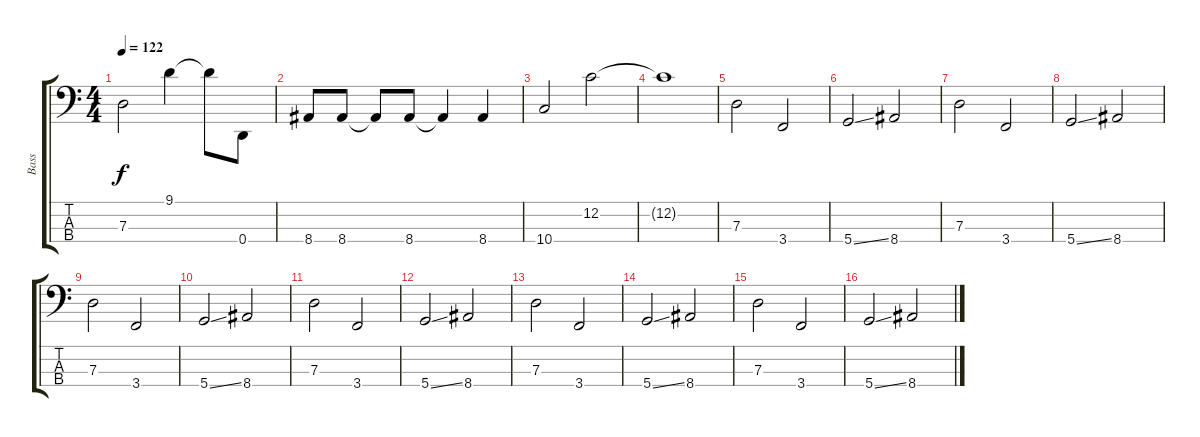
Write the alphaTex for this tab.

\track ("Bass" "Bass") {instrument electricbassfinger}
\staff {score tabs}
\tuning (F2 C2 G1 D1) {hide}
\ts (4 4)
\tempo 122
\clef f4
\ks c
7.3.2{dy f} 9.1.4 9.1{t}.8 0.4.8 |
8.4.8 8.4.8 8.4{t}.8 8.4.8 8.4{t}.4 8.4.4 |
10.4.2 12.2.2 |
12.2{t}.1 |
7.3.2 3.4.2 |
5.4{ss}.2 8.4.2 |
7.3.2 3.4.2 |
5.4{ss}.2 8.4.2 |
7.3.2 3.4.2 |
5.4{ss}.2 8.4.2 |
7.3.2 3.4.2 |
5.4{ss}.2 8.4.2 |
7.3.2 3.4.2 |
5.4{ss}.2 8.4.2 |
7.3.2 3.4.2 |
5.4{ss}.2 8.4.2
